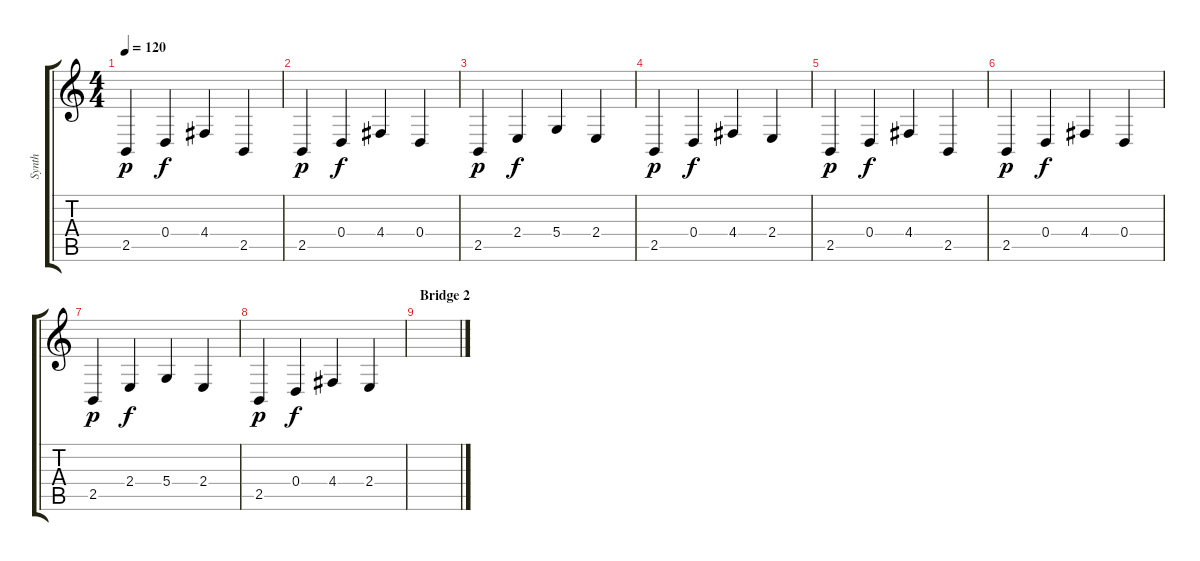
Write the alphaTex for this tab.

\track ("Synth" "Synth") {instrument fx4atmosphere}
\staff {score tabs}
\tuning (E4 B3 G3 D3 A2 E2) {hide}
\ts (4 4)
\tempo 120
\clef g2
\ks c
2.5.4{dy p} 0.4.4{dy f} 4.4.4 2.5.4 |
2.5.4{dy p} 0.4.4{dy f} 4.4.4 0.4.4 |
2.5.4{dy p} 2.4.4{dy f} 5.4.4 2.4.4 |
2.5.4{dy p} 0.4.4{dy f} 4.4.4 2.4.4 |
2.5.4{dy p} 0.4.4{dy f} 4.4.4 2.5.4 |
2.5.4{dy p} 0.4.4{dy f} 4.4.4 0.4.4 |
2.5.4{dy p} 2.4.4{dy f} 5.4.4 2.4.4 |
2.5.4{dy p} 0.4.4{dy f} 4.4.4 2.4.4 |
\section ("" "Bridge 2")
